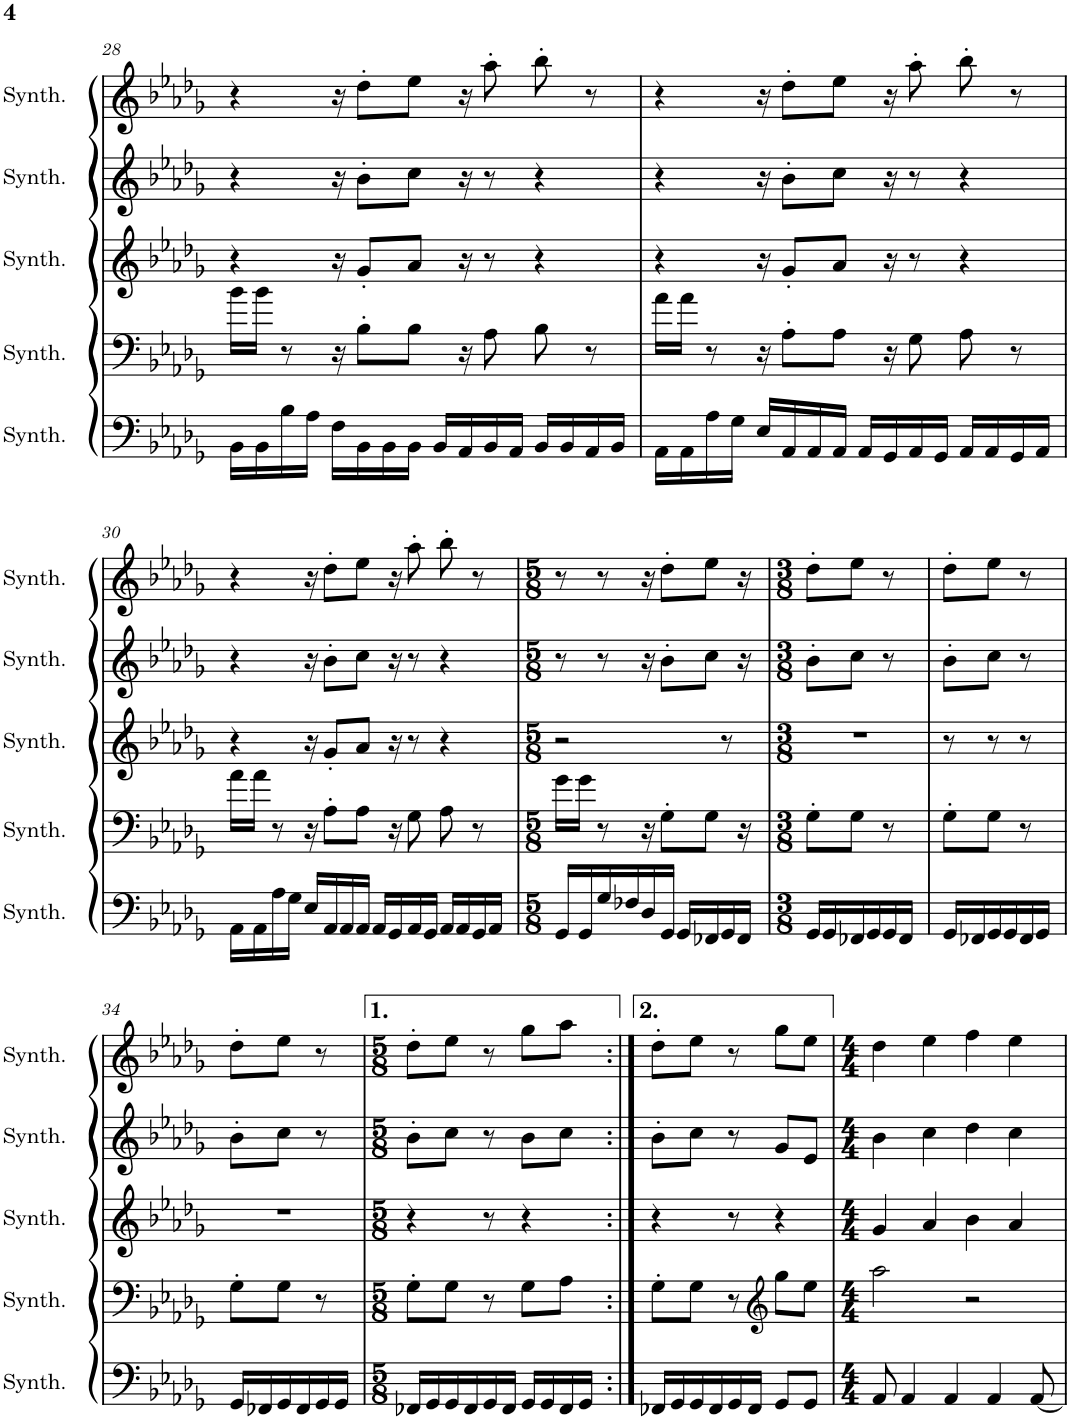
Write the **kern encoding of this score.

**kern	**kern	**kern	**kern	**kern
*part5	*part4	*part3	*part2	*part1
*staff5	*staff4	*staff3	*staff2	*staff1
*I"Square Synthesizer	*I"Square Synthesizer	*I"Square Synthesizer	*I"Square Synthesizer	*I"Square Synthesizer
*I'Synth.	*I'Synth.	*I'Synth.	*I'Synth.	*I'Synth.
!!LO:PB:g=z
*clefF4	*clefF4	*clefG2	*clefG2	*clefG2
*k[b-e-a-d-g-]	*k[b-e-a-d-g-]	*k[b-e-a-d-g-]	*k[b-e-a-d-g-]	*k[b-e-a-d-g-]
*M4/4	*M4/4	*M4/4	*M4/4	*M4/4
=28	=28	=28	=28	=28
16BB-\LL	16b-\LL	4r	4r	4r
16BB-\	16b-\JJ	.	.	.
16B-\	8r	.	.	.
16A-\JJ	.	.	.	.
16F\LL	16r	16r	16r	16r
16BB-\	8B-'\L	8g-'/L	8b-'\L	8dd-'\L
16BB-\	.	.	.	.
16BB-\JJ	8B-\J	8a-/J	8cc\J	8ee-\J
16BB-/LL	.	.	.	.
16AA-/	16r	16r	16r	16r
16BB-/	8A-\	8r	8r	8aa-'\
16AA-/JJ	.	.	.	.
16BB-/LL	8B-\	4r	4r	8bb-'\
16BB-/	.	.	.	.
16AA-/	8r	.	.	8r
16BB-/JJ	.	.	.	.
=29	=29	=29	=29	=29
16AA-\LL	16a-\LL	4r	4r	4r
16AA-\	16a-\JJ	.	.	.
16A-\	8r	.	.	.
16G-\JJ	.	.	.	.
16E-/LL	16r	16r	16r	16r
16AA-/	8A-'\L	8g-'/L	8b-'\L	8dd-'\L
16AA-/	.	.	.	.
16AA-/JJ	8A-\J	8a-/J	8cc\J	8ee-\J
16AA-/LL	.	.	.	.
16GG-/	16r	16r	16r	16r
16AA-/	8G-\	8r	8r	8aa-'\
16GG-/JJ	.	.	.	.
16AA-/LL	8A-\	4r	4r	8bb-'\
16AA-/	.	.	.	.
16GG-/	8r	.	.	8r
16AA-/JJ	.	.	.	.
!!LO:LB:g=z
=30	=30	=30	=30	=30
16AA-\LL	16a-\LL	4r	4r	4r
16AA-\	16a-\JJ	.	.	.
16A-\	8r	.	.	.
16G-\JJ	.	.	.	.
16E-/LL	16r	16r	16r	16r
16AA-/	8A-'\L	8g-'/L	8b-'\L	8dd-'\L
16AA-/	.	.	.	.
16AA-/JJ	8A-\J	8a-/J	8cc\J	8ee-\J
16AA-/LL	.	.	.	.
16GG-/	16r	16r	16r	16r
16AA-/	8G-\	8r	8r	8aa-'\
16GG-/JJ	.	.	.	.
16AA-/LL	8A-\	4r	4r	8bb-'\
16AA-/	.	.	.	.
16GG-/	8r	.	.	8r
16AA-/JJ	.	.	.	.
=31	=31	=31	=31	=31
*M5/8	*M5/8	*M5/8	*M5/8	*M5/8
16GG-/LL	16g-\LL	2r	8r	8r
16GG-/	16g-\JJ	.	.	.
16G-/	8r	.	8r	8r
16F-X/	.	.	.	.
16D-/	16r	.	16r	16r
16GG-/JJ	8G-'\L	.	8b-'\L	8dd-'\L
16GG-/LL	.	.	.	.
16FF-X/	8G-\J	.	8cc\J	8ee-\J
16GG-/	.	8r	.	.
16FF-/JJ	16r	.	16r	16r
=32	=32	=32	=32	=32
*M3/8	*M3/8	*M3/8	*M3/8	*M3/8
16GG-/LL	8G-'\L	4.r	8b-'\L	8dd-'\L
16GG-/	.	.	.	.
16FF-X/	8G-\J	.	8cc\J	8ee-\J
16GG-/	.	.	.	.
16GG-/	8r	.	8r	8r
16FF-/JJ	.	.	.	.
=33	=33	=33	=33	=33
16GG-/LL	8G-'\L	8r	8b-'\L	8dd-'\L
16FF-X/	.	.	.	.
16GG-/	8G-\J	8r	8cc\J	8ee-\J
16GG-/	.	.	.	.
16FF-/	8r	8r	8r	8r
16GG-/JJ	.	.	.	.
!!LO:LB:g=z
=34	=34	=34	=34	=34
16GG-/LL	8G-'\L	4.r	8b-'\L	8dd-'\L
16FF-X/	.	.	.	.
16GG-/	8G-\J	.	8cc\J	8ee-\J
16FF-/	.	.	.	.
16GG-/	8r	.	8r	8r
16GG-/JJ	.	.	.	.
=35	=35	=35	=35	=35
*M5/8	*M5/8	*M5/8	*M5/8	*M5/8
16FF-X/LL	8G-'\L	4r	8b-'\L	8dd-'\L
16GG-/	.	.	.	.
16GG-/	8G-\J	.	8cc\J	8ee-\J
16FF-/	.	.	.	.
16GG-/	8r	8r	8r	8r
16FF-/JJ	.	.	.	.
16GG-/LL	8G-\L	4r	8b-\L	8gg-\L
16GG-/	.	.	.	.
16FF-/	8A-\J	.	8cc\J	8aa-\J
16GG-/JJ	.	.	.	.
=36:|!	=36:|!	=36:|!	=36:|!	=36:|!
16FF-X/LL	8G-'\L	4r	8b-'\L	8dd-'\L
16GG-/	.	.	.	.
16GG-/	8G-\J	.	8cc\J	8ee-\J
16FF-/	.	.	.	.
16GG-/	8r	8r	8r	8r
16FF-/JJ	.	.	.	.
*	*clefG2	*	*	*
8GG-/L	8gg-\L	4r	8g-/L	8gg-\L
8GG-/J	8ee-\J	.	8e-/J	8ee-\J
=37	=37	=37	=37	=37
*M4/4	*M4/4	*M4/4	*M4/4	*M4/4
8AA-/	2aa-\	4g-/	4b-\	4dd-\
4AA-/	.	.	.	.
.	.	4a-/	4cc\	4ee-\
4AA-/	.	.	.	.
.	2r	4b-\	4dd-\	4ff\
4AA-/	.	.	.	.
.	.	4a-/	4cc\	4ee-\
[8AA-/	.	.	.	.
=	=	=	=	=
*-	*-	*-	*-	*-
